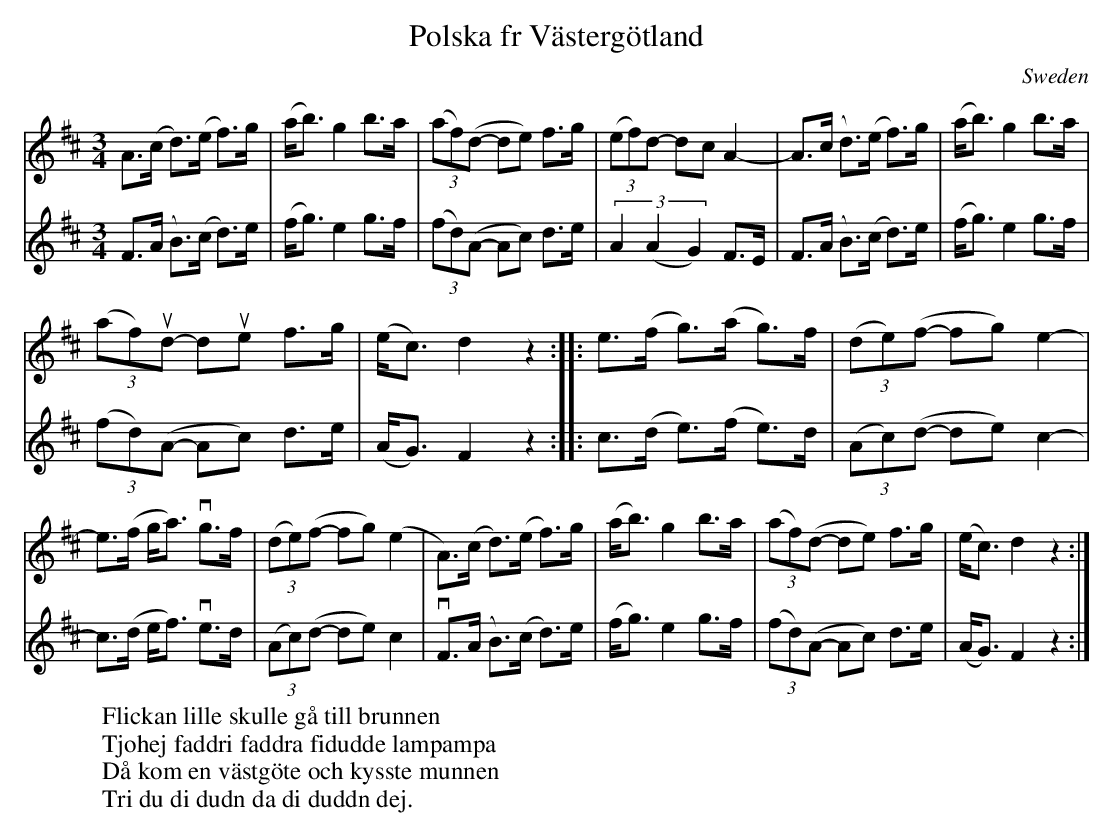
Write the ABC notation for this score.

X:1
T:Polska fr Västergötland
M:3/4
O:Sweden
K:D
V:1
A>(c d)>(e f)>g | (a<b) g2 b>a | \
(3(af)(d- de) f>g | (3(ef)d- dc A2-| \
A>(c d)>(e f)>g | (a<b) g2 b>a |
(3(af)ud- due f>g | (e<c) d2 z2 :: \
e>(f g)>(a g)>f | (3(de)(f- fg) e2- |
e>(f g<a) vg>f | (3(de)(f- fg) (e2 | \
A)>(c d)>(e f)>g | (a<b) g2 b>a | \
(3(af)(d- de) f>g | (e<c) d2z2 :|
V:2
F>(A B)>(c d)>e | (f<g) e2 g>f | (3(fd)(A- Ac) d>e | (3:2:3A2(A2G2) F>E |\
F>(A B)>(c d)>e | (f<g) e2 g>f | (3(fd)(A- Ac) d>e | (A<G) F2z2 ::\
c>(d e)>(f e)>d | (3(Ac)(d- de) c2- | c>(d e<f) ve>d | (3(Ac)(d- de) c2 |\
vF>(A B)>(c d)>e | (f<g) e2 g>f | (3(fd)(A- Ac) d>e | (A<G) F2 z2 :|
W: Flickan lille skulle gå till brunnen
W: Tjohej faddri faddra fidudde lampampa
W: Då kom en västgöte och kysste munnen
W: Tri du di dudn da di duddn dej.
